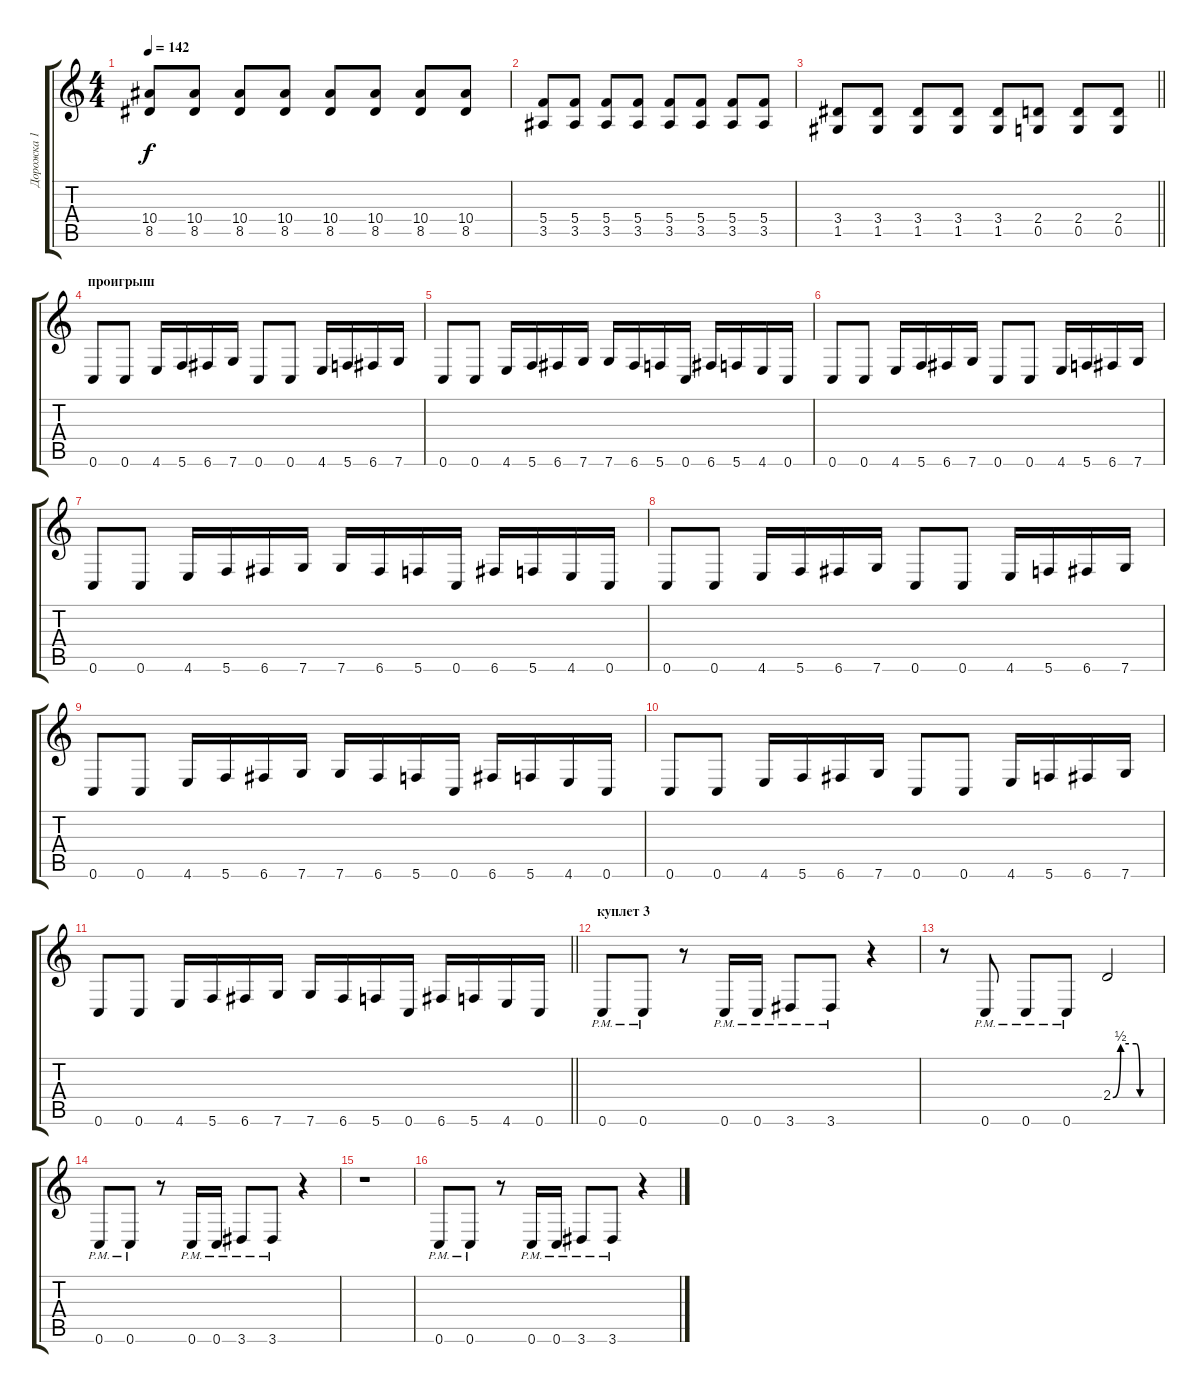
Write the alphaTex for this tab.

\track ("Дорожка 1" "Дорожка 1") {instrument distortionguitar}
\staff {score tabs}
\tuning (D4 A3 F3 C3 G2 C2) {hide}
\ts (4 4)
\tempo 142
\clef g2
\ks c
(10.4 8.5).8{dy f} (10.4 8.5).8 (10.4 8.5).8 (10.4 8.5).8 (10.4 8.5).8 (10.4 8.5).8 (10.4 8.5).8 (10.4 8.5).8 |
(5.4 3.5).8 (5.4 3.5).8 (5.4 3.5).8 (5.4 3.5).8 (5.4 3.5).8 (5.4 3.5).8 (5.4 3.5).8 (5.4 3.5).8 |
\barLineRight lightlight
(3.4 1.5).8 (3.4 1.5).8 (3.4 1.5).8 (3.4 1.5).8 (3.4 1.5).8 (2.4 0.5).8 (2.4 0.5).8 (2.4 0.5).8 |
\section ("" "проигрыш")
0.6.8 0.6.8 4.6.16 5.6.16 6.6.16 7.6.16 0.6.8 0.6.8 4.6.16 5.6.16 6.6.16 7.6.16 |
0.6.8 0.6.8 4.6.16 5.6.16 6.6.16 7.6.16 7.6.16 6.6.16 5.6.16 0.6.16 6.6.16 5.6.16 4.6.16 0.6.16 |
0.6.8 0.6.8 4.6.16 5.6.16 6.6.16 7.6.16 0.6.8 0.6.8 4.6.16 5.6.16 6.6.16 7.6.16 |
0.6.8 0.6.8 4.6.16 5.6.16 6.6.16 7.6.16 7.6.16 6.6.16 5.6.16 0.6.16 6.6.16 5.6.16 4.6.16 0.6.16 |
0.6.8 0.6.8 4.6.16 5.6.16 6.6.16 7.6.16 0.6.8 0.6.8 4.6.16 5.6.16 6.6.16 7.6.16 |
0.6.8 0.6.8 4.6.16 5.6.16 6.6.16 7.6.16 7.6.16 6.6.16 5.6.16 0.6.16 6.6.16 5.6.16 4.6.16 0.6.16 |
0.6.8 0.6.8 4.6.16 5.6.16 6.6.16 7.6.16 0.6.8 0.6.8 4.6.16 5.6.16 6.6.16 7.6.16 |
\barLineRight lightlight
0.6.8 0.6.8 4.6.16 5.6.16 6.6.16 7.6.16 7.6.16 6.6.16 5.6.16 0.6.16 6.6.16 5.6.16 4.6.16 0.6.16 |
\section ("" "куплет 3")
0.6{pm}.8 0.6{pm}.8 r.8 0.6{pm}.16 0.6{pm}.16 3.6{pm}.8 3.6{pm}.8 r.4 |
r.8 0.6{pm}.8 0.6{pm}.8 0.6{pm}.8 2.4{be (custom 0 0 10 2 30 2 35 0 60 0)}.2 |
0.6{pm}.8 0.6{pm}.8 r.8 0.6{pm}.16 0.6{pm}.16 3.6{pm}.8 3.6{pm}.8 r.4 |
r.1 |
0.6{pm}.8 0.6{pm}.8 r.8 0.6{pm}.16 0.6{pm}.16 3.6{pm}.8 3.6{pm}.8 r.4
